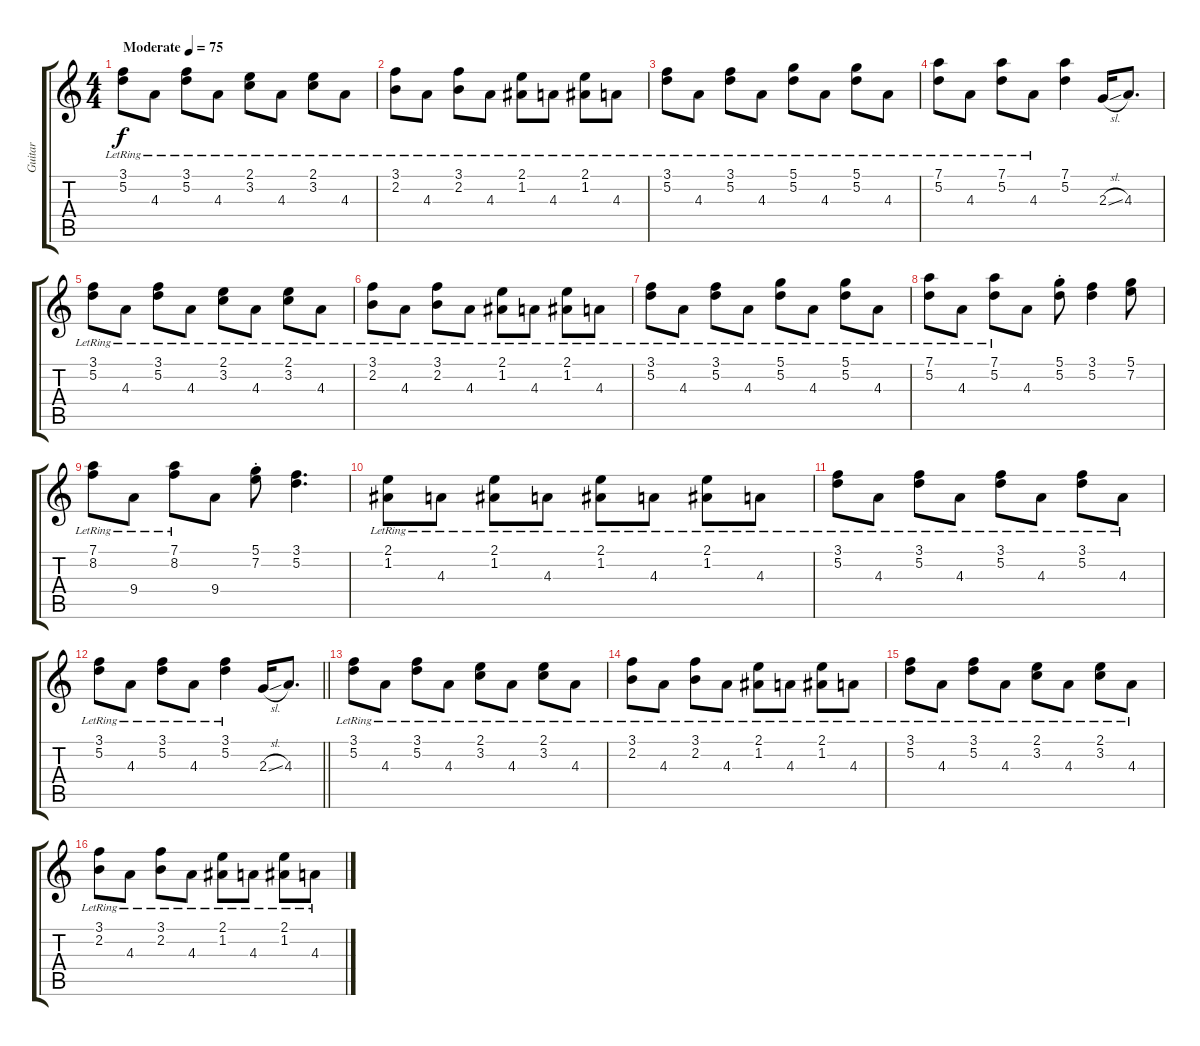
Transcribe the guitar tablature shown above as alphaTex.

\track ("Guitar" "Guitar") {instrument electricguitarjazz}
\staff {score tabs}
\tuning (D4 A3 F3 C3 G2 D2) {hide}
\ts (4 4)
\tempo (75 "Moderate")
\clef g2
\ks c
(3.1{lr} 5.2{lr}).8{dy f instrument electricguitarjazz} 4.3{lr}.8 (3.1{lr} 5.2{lr}).8 4.3{lr}.8 (2.1{lr} 3.2{lr}).8 4.3{lr}.8 (2.1{lr} 3.2{lr}).8 4.3{lr}.8 |
(3.1{lr} 2.2{lr}).8 4.3{lr}.8 (3.1{lr} 2.2{lr}).8 4.3{lr}.8 (2.1{lr} 1.2{lr}).8 4.3{lr}.8 (2.1{lr} 1.2{lr}).8 4.3{lr}.8 |
(3.1{lr} 5.2{lr}).8 4.3{lr}.8 (3.1{lr} 5.2{lr}).8 4.3{lr}.8 (5.1{lr} 5.2{lr}).8 4.3{lr}.8 (5.1{lr} 5.2{lr}).8 4.3{lr}.8 |
(7.1{lr} 5.2{lr}).8 4.3{lr}.8 (7.1{lr} 5.2{lr}).8 4.3{lr}.8 (7.1 5.2).4 2.3{sl}.16 4.3.8{d} |
(3.1{lr} 5.2{lr}).8 4.3{lr}.8 (3.1{lr} 5.2{lr}).8 4.3{lr}.8 (2.1{lr} 3.2{lr}).8 4.3{lr}.8 (2.1{lr} 3.2{lr}).8 4.3{lr}.8 |
(3.1{lr} 2.2{lr}).8 4.3{lr}.8 (3.1{lr} 2.2{lr}).8 4.3{lr}.8 (2.1{lr} 1.2{lr}).8 4.3{lr}.8 (2.1{lr} 1.2{lr}).8 4.3{lr}.8 |
(3.1{lr} 5.2{lr}).8 4.3{lr}.8 (3.1{lr} 5.2{lr}).8 4.3{lr}.8 (5.1{lr} 5.2{lr}).8 4.3{lr}.8 (5.1{lr} 5.2{lr}).8 4.3{lr}.8 |
(7.1{lr} 5.2{lr}).8 4.3{lr}.8 (7.1{lr} 5.2{lr}).8 4.3.8 (5.1{st} 5.2{st}).8 (3.1 5.2).4 (5.1 7.2).8 |
(7.1{lr} 8.2{lr}).8 9.4{lr}.8 (7.1{lr} 8.2{lr}).8 9.4.8 (5.1{st} 7.2{st}).8 (3.1 5.2).4{d} |
(2.1{lr} 1.2{lr}).8 4.3{lr}.8 (2.1{lr} 1.2{lr}).8 4.3{lr}.8 (2.1{lr} 1.2{lr}).8 4.3{lr}.8 (2.1{lr} 1.2{lr}).8 4.3{lr}.8 |
(3.1{lr} 5.2{lr}).8 4.3{lr}.8 (3.1{lr} 5.2{lr}).8 4.3{lr}.8 (3.1{lr} 5.2{lr}).8 4.3{lr}.8 (3.1{lr} 5.2{lr}).8 4.3{lr}.8 |
\barLineRight lightlight
(3.1{lr} 5.2{lr}).8 4.3{lr}.8 (3.1{lr} 5.2{lr}).8 4.3{lr}.8 (3.1{lr} 5.2{lr}).4 2.3{sl}.16 4.3.8{d} |
(3.1{lr} 5.2{lr}).8 4.3{lr}.8 (3.1{lr} 5.2{lr}).8 4.3{lr}.8 (2.1{lr} 3.2{lr}).8 4.3{lr}.8 (2.1{lr} 3.2{lr}).8 4.3{lr}.8 |
(3.1{lr} 2.2{lr}).8 4.3{lr}.8 (3.1{lr} 2.2{lr}).8 4.3{lr}.8 (2.1{lr} 1.2{lr}).8 4.3{lr}.8 (2.1{lr} 1.2{lr}).8 4.3{lr}.8 |
(3.1{lr} 5.2{lr}).8 4.3{lr}.8 (3.1{lr} 5.2{lr}).8 4.3{lr}.8 (2.1{lr} 3.2{lr}).8 4.3{lr}.8 (2.1{lr} 3.2{lr}).8 4.3{lr}.8 |
(3.1{lr} 2.2{lr}).8 4.3{lr}.8 (3.1{lr} 2.2{lr}).8 4.3{lr}.8 (2.1{lr} 1.2{lr}).8 4.3{lr}.8 (2.1{lr} 1.2{lr}).8 4.3{lr}.8
